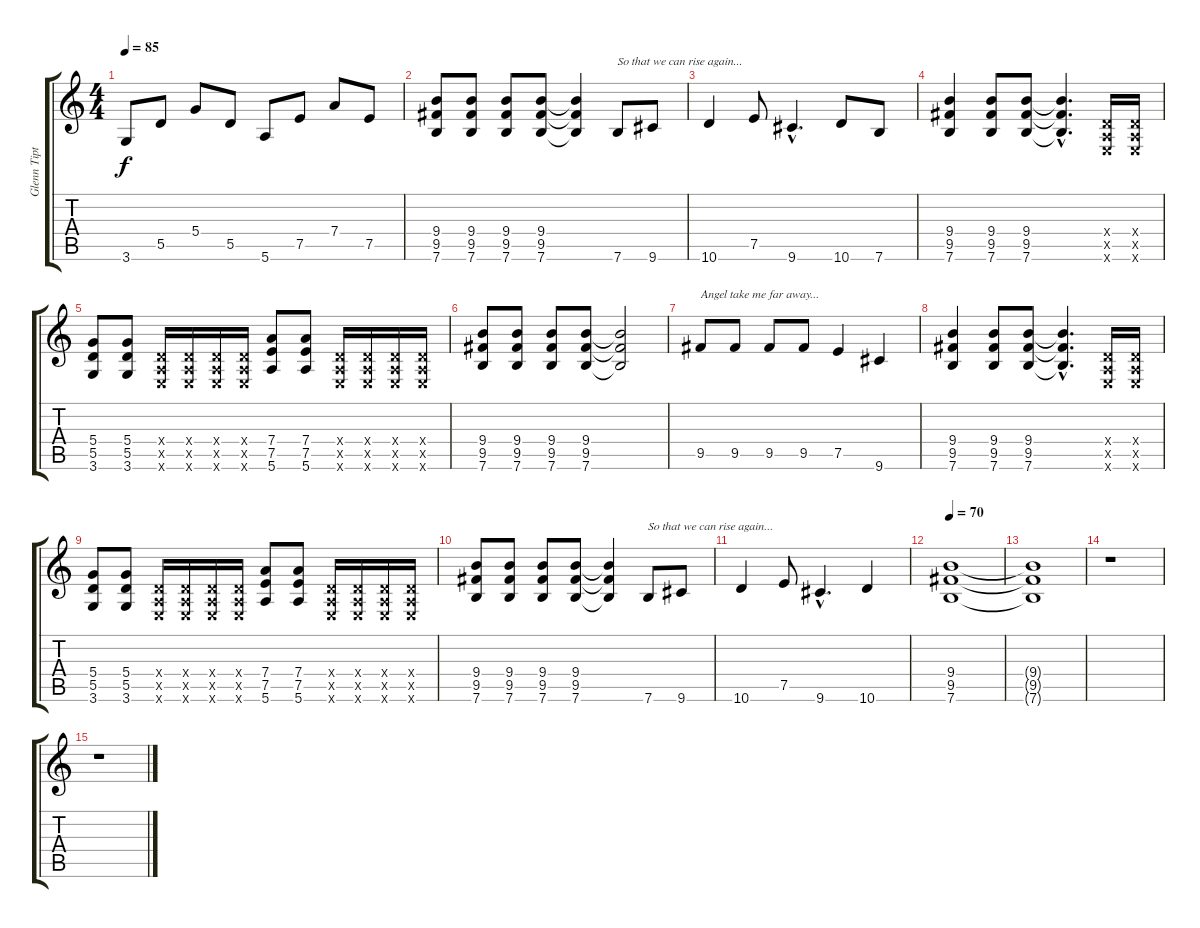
\track ("Glenn Tipton" "Glenn Tipt") {instrument acousticguitarnylon}
\staff {score tabs}
\tuning (E4 B3 G3 D3 A2 E2) {hide}
\ts (4 4)
\tempo 85
\clef g2
\ks c
3.6.8{dy f instrument distortionguitar} 5.5.8 5.4.8 5.5.8 5.6.8 7.5.8 7.4.8 7.5.8 |
(9.4 9.5 7.6).8{instrument distortionguitar} (9.4 9.5 7.6).8 (9.4 9.5 7.6).8 (9.4 9.5 7.6).8 (9.4{t} 9.5{t} 7.6{t}).4 7.6.8{txt "So that we can rise again..."} 9.6.8 |
10.6.4{instrument distortionguitar} 7.5.8 9.6{hac}.4{d} 10.6.8 7.6.8 |
(9.4 9.5 7.6).4{instrument distortionguitar} (9.4 9.5 7.6).8 (9.4 9.5 7.6).8 (9.4{hac t} 9.5{hac t} 7.6{hac t}).4{d} (0.4{x} 0.5{x} 0.6{x}).16 (0.4{x} 0.5{x} 0.6{x}).16 |
(5.4 5.5 3.6).8{instrument distortionguitar} (5.4 5.5 3.6).8 (0.4{x} 0.5{x} 0.6{x}).16 (0.4{x} 0.5{x} 0.6{x}).16 (0.4{x} 0.5{x} 0.6{x}).16 (0.4{x} 0.5{x} 0.6{x}).16 (7.4 7.5 5.6).8 (7.4 7.5 5.6).8 (0.4{x} 0.5{x} 0.6{x}).16 (0.4{x} 0.5{x} 0.6{x}).16 (0.4{x} 0.5{x} 0.6{x}).16 (0.4{x} 0.5{x} 0.6{x}).16 |
(9.4 9.5 7.6).8{instrument distortionguitar} (9.4 9.5 7.6).8 (9.4 9.5 7.6).8 (9.4 9.5 7.6).8 (9.4{t} 9.5{t} 7.6{t}).2 |
9.5.8{txt "Angel take me far away..." instrument distortionguitar} 9.5.8 9.5.8 9.5.8 7.5.4 9.6.4 |
(9.4 9.5 7.6).4{instrument distortionguitar} (9.4 9.5 7.6).8 (9.4 9.5 7.6).8 (9.4{hac t} 9.5{hac t} 7.6{hac t}).4{d} (0.4{x} 0.5{x} 0.6{x}).16 (0.4{x} 0.5{x} 0.6{x}).16 |
(5.4 5.5 3.6).8{instrument distortionguitar} (5.4 5.5 3.6).8 (0.4{x} 0.5{x} 0.6{x}).16 (0.4{x} 0.5{x} 0.6{x}).16 (0.4{x} 0.5{x} 0.6{x}).16 (0.4{x} 0.5{x} 0.6{x}).16 (7.4 7.5 5.6).8 (7.4 7.5 5.6).8 (0.4{x} 0.5{x} 0.6{x}).16 (0.4{x} 0.5{x} 0.6{x}).16 (0.4{x} 0.5{x} 0.6{x}).16 (0.4{x} 0.5{x} 0.6{x}).16 |
(9.4 9.5 7.6).8{instrument distortionguitar} (9.4 9.5 7.6).8 (9.4 9.5 7.6).8 (9.4 9.5 7.6).8 (9.4{t} 9.5{t} 7.6{t}).4 7.6.8{txt "So that we can rise again..."} 9.6.8 |
10.6.4{instrument distortionguitar} 7.5.8 9.6{hac}.4{d} 10.6.4 |
\tempo 70
(9.4 9.5 7.6).1{volume 0 instrument distortionguitar} |
(9.4{t} 9.5{t} 7.6{t}).1 |
r.1 |
r.1
